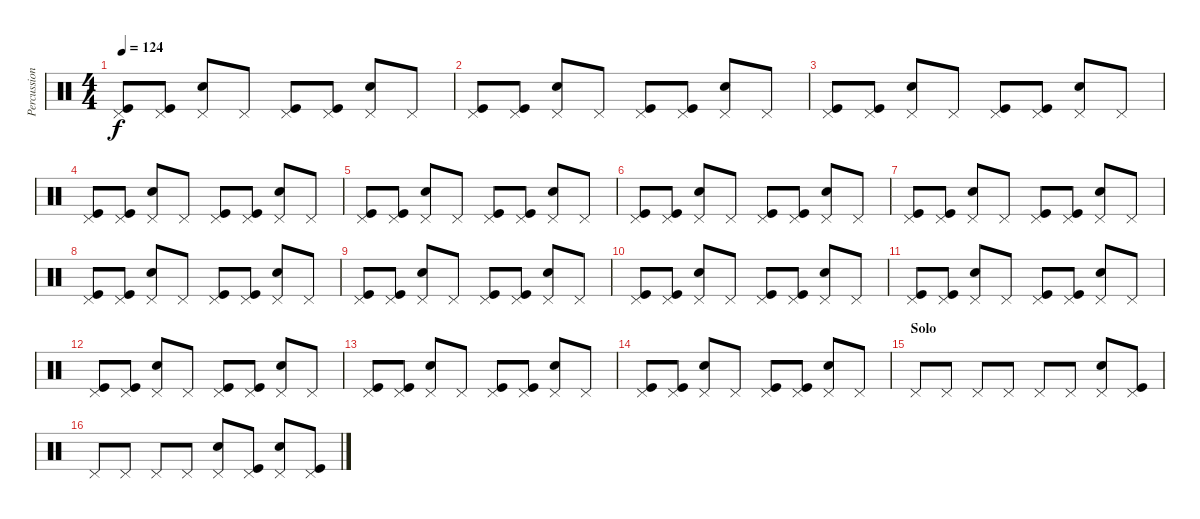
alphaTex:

\track ("Percussion" "Percussion") {instrument percussion}
\staff {score}
\articulation defaults
\ts (4 4)
\tempo 124
\clef neutral
\ks c
("Pedal Hi-Hat (hit)" "Kick (hit)").8{dy f} ("Pedal Hi-Hat (hit)" "Kick (hit)").8 ("Pedal Hi-Hat (hit)" "Snare (hit) 2").8 "Pedal Hi-Hat (hit)".8 ("Pedal Hi-Hat (hit)" "Kick (hit)").8 ("Pedal Hi-Hat (hit)" "Kick (hit)").8 ("Pedal Hi-Hat (hit)" "Snare (hit) 2").8 "Pedal Hi-Hat (hit)".8 |
("Pedal Hi-Hat (hit)" "Kick (hit)").8 ("Pedal Hi-Hat (hit)" "Kick (hit)").8 ("Pedal Hi-Hat (hit)" "Snare (hit) 2").8 "Pedal Hi-Hat (hit)".8 ("Pedal Hi-Hat (hit)" "Kick (hit)").8 ("Pedal Hi-Hat (hit)" "Kick (hit)").8 ("Pedal Hi-Hat (hit)" "Snare (hit) 2").8 "Pedal Hi-Hat (hit)".8 |
("Pedal Hi-Hat (hit)" "Kick (hit)").8 ("Pedal Hi-Hat (hit)" "Kick (hit)").8 ("Pedal Hi-Hat (hit)" "Snare (hit) 2").8 "Pedal Hi-Hat (hit)".8 ("Pedal Hi-Hat (hit)" "Kick (hit)").8 ("Pedal Hi-Hat (hit)" "Kick (hit)").8 ("Pedal Hi-Hat (hit)" "Snare (hit) 2").8 "Pedal Hi-Hat (hit)".8 |
("Pedal Hi-Hat (hit)" "Kick (hit)").8 ("Pedal Hi-Hat (hit)" "Kick (hit)").8 ("Pedal Hi-Hat (hit)" "Snare (hit) 2").8 "Pedal Hi-Hat (hit)".8 ("Pedal Hi-Hat (hit)" "Kick (hit)").8 ("Pedal Hi-Hat (hit)" "Kick (hit)").8 ("Pedal Hi-Hat (hit)" "Snare (hit) 2").8 "Pedal Hi-Hat (hit)".8 |
("Pedal Hi-Hat (hit)" "Kick (hit)").8 ("Pedal Hi-Hat (hit)" "Kick (hit)").8 ("Pedal Hi-Hat (hit)" "Snare (hit) 2").8 "Pedal Hi-Hat (hit)".8 ("Pedal Hi-Hat (hit)" "Kick (hit)").8 ("Pedal Hi-Hat (hit)" "Kick (hit)").8 ("Pedal Hi-Hat (hit)" "Snare (hit) 2").8 "Pedal Hi-Hat (hit)".8 |
("Pedal Hi-Hat (hit)" "Kick (hit)").8 ("Pedal Hi-Hat (hit)" "Kick (hit)").8 ("Pedal Hi-Hat (hit)" "Snare (hit) 2").8 "Pedal Hi-Hat (hit)".8 ("Pedal Hi-Hat (hit)" "Kick (hit)").8 ("Pedal Hi-Hat (hit)" "Kick (hit)").8 ("Pedal Hi-Hat (hit)" "Snare (hit) 2").8 "Pedal Hi-Hat (hit)".8 |
("Pedal Hi-Hat (hit)" "Kick (hit)").8 ("Pedal Hi-Hat (hit)" "Kick (hit)").8 ("Pedal Hi-Hat (hit)" "Snare (hit) 2").8 "Pedal Hi-Hat (hit)".8 ("Pedal Hi-Hat (hit)" "Kick (hit)").8 ("Pedal Hi-Hat (hit)" "Kick (hit)").8 ("Pedal Hi-Hat (hit)" "Snare (hit) 2").8 "Pedal Hi-Hat (hit)".8 |
("Pedal Hi-Hat (hit)" "Kick (hit)").8 ("Pedal Hi-Hat (hit)" "Kick (hit)").8 ("Pedal Hi-Hat (hit)" "Snare (hit) 2").8 "Pedal Hi-Hat (hit)".8 ("Pedal Hi-Hat (hit)" "Kick (hit)").8 ("Pedal Hi-Hat (hit)" "Kick (hit)").8 ("Pedal Hi-Hat (hit)" "Snare (hit) 2").8 "Pedal Hi-Hat (hit)".8 |
("Pedal Hi-Hat (hit)" "Kick (hit)").8 ("Pedal Hi-Hat (hit)" "Kick (hit)").8 ("Pedal Hi-Hat (hit)" "Snare (hit) 2").8 "Pedal Hi-Hat (hit)".8 ("Pedal Hi-Hat (hit)" "Kick (hit)").8 ("Pedal Hi-Hat (hit)" "Kick (hit)").8 ("Pedal Hi-Hat (hit)" "Snare (hit) 2").8 "Pedal Hi-Hat (hit)".8 |
("Pedal Hi-Hat (hit)" "Kick (hit)").8 ("Pedal Hi-Hat (hit)" "Kick (hit)").8 ("Pedal Hi-Hat (hit)" "Snare (hit) 2").8 "Pedal Hi-Hat (hit)".8 ("Pedal Hi-Hat (hit)" "Kick (hit)").8 ("Pedal Hi-Hat (hit)" "Kick (hit)").8 ("Pedal Hi-Hat (hit)" "Snare (hit) 2").8 "Pedal Hi-Hat (hit)".8 |
("Pedal Hi-Hat (hit)" "Kick (hit)").8 ("Pedal Hi-Hat (hit)" "Kick (hit)").8 ("Pedal Hi-Hat (hit)" "Snare (hit) 2").8 "Pedal Hi-Hat (hit)".8 ("Pedal Hi-Hat (hit)" "Kick (hit)").8 ("Pedal Hi-Hat (hit)" "Kick (hit)").8 ("Pedal Hi-Hat (hit)" "Snare (hit) 2").8 "Pedal Hi-Hat (hit)".8 |
("Pedal Hi-Hat (hit)" "Kick (hit)").8 ("Pedal Hi-Hat (hit)" "Kick (hit)").8 ("Pedal Hi-Hat (hit)" "Snare (hit) 2").8 "Pedal Hi-Hat (hit)".8 ("Pedal Hi-Hat (hit)" "Kick (hit)").8 ("Pedal Hi-Hat (hit)" "Kick (hit)").8 ("Pedal Hi-Hat (hit)" "Snare (hit) 2").8 "Pedal Hi-Hat (hit)".8 |
("Pedal Hi-Hat (hit)" "Kick (hit)").8 ("Pedal Hi-Hat (hit)" "Kick (hit)").8 ("Pedal Hi-Hat (hit)" "Snare (hit) 2").8 "Pedal Hi-Hat (hit)".8 ("Pedal Hi-Hat (hit)" "Kick (hit)").8 ("Pedal Hi-Hat (hit)" "Kick (hit)").8 ("Pedal Hi-Hat (hit)" "Snare (hit) 2").8 "Pedal Hi-Hat (hit)".8 |
("Pedal Hi-Hat (hit)" "Kick (hit)").8 ("Pedal Hi-Hat (hit)" "Kick (hit)").8 ("Pedal Hi-Hat (hit)" "Snare (hit) 2").8 "Pedal Hi-Hat (hit)".8 ("Pedal Hi-Hat (hit)" "Kick (hit)").8 ("Pedal Hi-Hat (hit)" "Kick (hit)").8 ("Pedal Hi-Hat (hit)" "Snare (hit) 2").8 "Pedal Hi-Hat (hit)".8 |
\section ("" "Solo")
"Pedal Hi-Hat (hit)".8 "Pedal Hi-Hat (hit)".8 "Pedal Hi-Hat (hit)".8 "Pedal Hi-Hat (hit)".8 "Pedal Hi-Hat (hit)".8 "Pedal Hi-Hat (hit)".8 ("Pedal Hi-Hat (hit)" "Snare (hit) 2").8 ("Pedal Hi-Hat (hit)" "Kick (hit)").8 |
"Pedal Hi-Hat (hit)".8 "Pedal Hi-Hat (hit)".8 "Pedal Hi-Hat (hit)".8 "Pedal Hi-Hat (hit)".8 ("Pedal Hi-Hat (hit)" "Snare (hit) 2").8 ("Pedal Hi-Hat (hit)" "Kick (hit)").8 ("Pedal Hi-Hat (hit)" "Snare (hit) 2").8 ("Pedal Hi-Hat (hit)" "Kick (hit)").8
